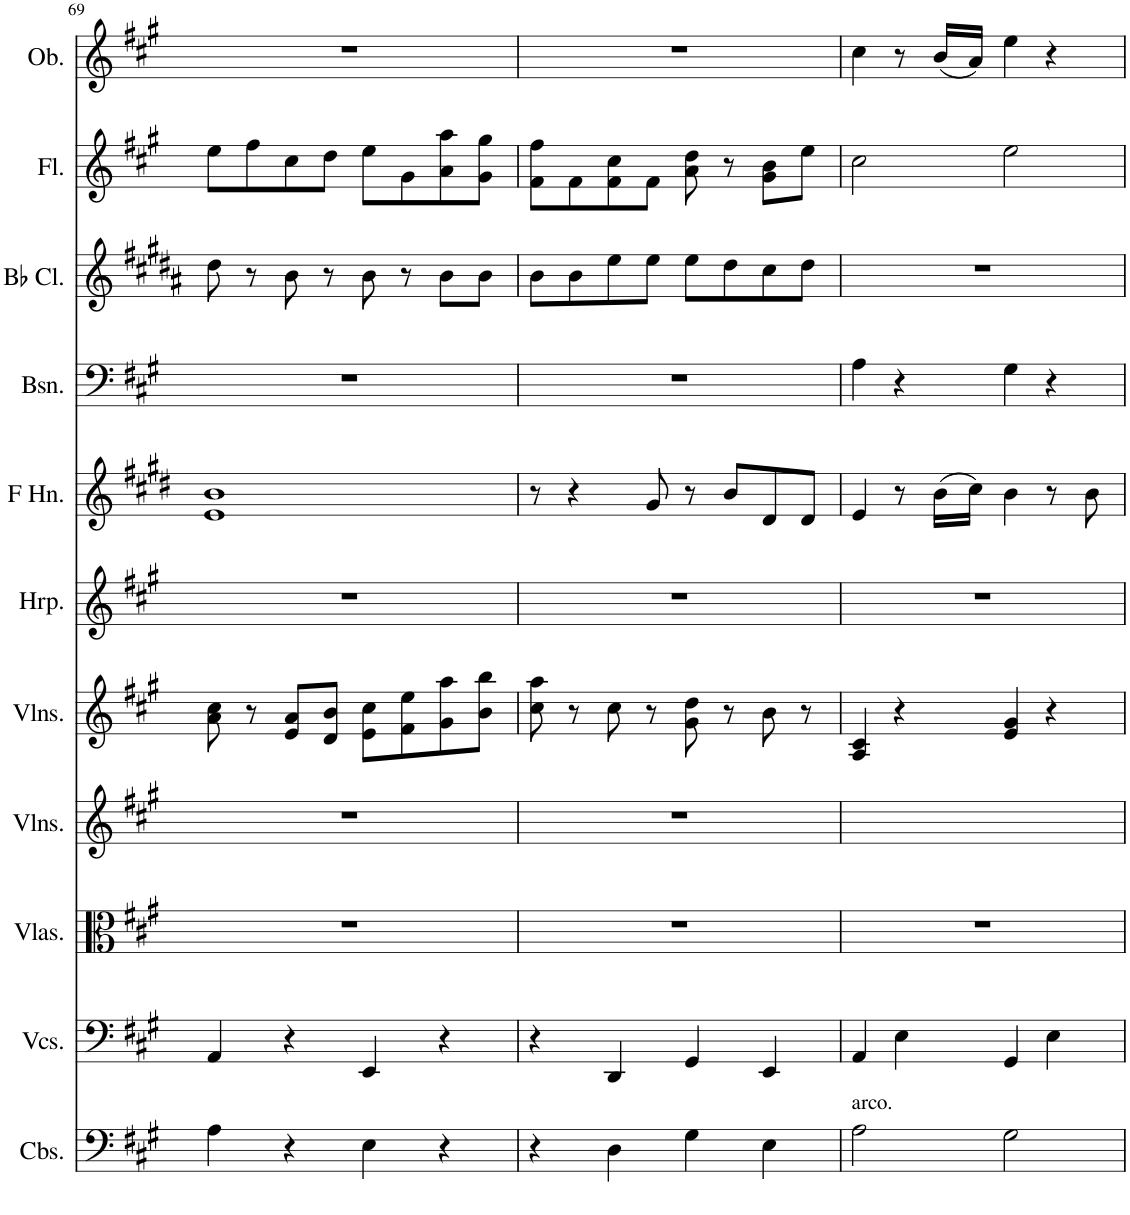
**kern	**kern	**kern	**kern	**kern	**kern	**kern	**kern	**kern	**kern	**kern
*part11	*part10	*part9	*part8	*part7	*part6	*part5	*part4	*part3	*part2	*part1
*staff11	*staff10	*staff9	*staff8	*staff7	*staff6	*staff5	*staff4	*staff3	*staff2	*staff1
*I"Contrabasses	*I"Violoncellos	*I"Violas	*I"Violins	*I"Violins	*I"Harp	*I"Horn in F	*I"Bassoon	*I"Bb Clarinet	*I"Flute	*I"Oboe
*I'Cbs.	*I'Vcs.	*I'Vlas.	*I'Vlns.	*I'Vlns.	*I'Hrp.	*	*I'Bsn.	*I'Bb Cl.	*I'Fl.	*I'Ob.
!!LO:PB:g=z
*clefF4	*clefF4	*clefC3	*clefG2	*clefG2	*clefG2	*clefG2	*clefF4	*clefG2	*clefG2	*clefG2
*Trd7c12	*	*	*	*	*	*Trd4c7	*	*Trd1c2	*	*
*k[f#c#g#]	*k[f#c#g#]	*k[f#c#g#]	*k[f#c#g#]	*k[f#c#g#]	*k[f#c#g#]	*k[f#c#g#d#]	*k[f#c#g#]	*k[f#c#g#d#a#]	*k[f#c#g#]	*k[f#c#g#]
*M4/4	*M4/4	*M4/4	*M4/4	*M4/4	*M4/4	*M4/4	*M4/4	*M4/4	*M4/4	*M4/4
=69	=69	=69	=69	=69	=69	=69	=69	=69	=69	=69
4A\	4AA/	1r	1r	8a\ 8cc#\	1r	1e 1b	1r	8dd#\	8ee\L	1r
.	.	.	.	8r	.	.	.	8r	8ff#\	.
4r	4r	.	.	8e/ 8a/L	.	.	.	8b\	8cc#\	.
.	.	.	.	8d/ 8b/J	.	.	.	8r	8dd\J	.
4E\	4EE/	.	.	8e\ 8cc#\L	.	.	.	8b\	8ee\L	.
.	.	.	.	8f#\ 8ee\	.	.	.	8r	8g#\	.
4r	4r	.	.	8g#\ 8aa\	.	.	.	8b\L	8a\ 8aa\	.
.	.	.	.	8b\ 8bb\J	.	.	.	8b\J	8g#\ 8gg#\J	.
=70	=70	=70	=70	=70	=70	=70	=70	=70	=70	=70
4r	4r	1r	1r	8cc#\ 8aa\	1r	8r	1r	8b\L	8f#\ 8ff#\L	1r
.	.	.	.	8r	.	4r	.	8b\	8f#\	.
4D\	4DD/	.	.	8cc#\	.	.	.	8ee\	8f#\ 8cc#\	.
.	.	.	.	8r	.	8g#/	.	8ee\J	8f#\J	.
4G#\	4GG#/	.	.	8g#\ 8dd\	.	8r	.	8ee\L	8a\ 8dd\	.
.	.	.	.	8r	.	8b/L	.	8dd#\	8r	.
4E\	4EE/	.	.	8b\	.	8d#/	.	8cc#\	8g#\ 8b\L	.
.	.	.	.	8r	.	8d#/J	.	8dd#\J	8ee\J	.
=71	=71	=71	=71	=71	=71	=71	=71	=71	=71	=71
!LO:TX:a:t=arco.	!	!	!	!	!	!	!	!	!	!
2A\	4AA/	1r	1ryy	4A/ 4c#/	1r	4e/	4A\	1r	2cc#\	4cc#\
.	4E\	.	.	4r	.	8r	4r	.	.	8r
.	.	.	.	.	.	(16b\LL	.	.	.	(16b/LL
.	.	.	.	.	.	16cc#\JJ)	.	.	.	16a/JJ)
2G#\	4GG#/	.	.	4e/ 4g#/	.	4b\	4G#\	.	2ee\	4ee\
.	4E\	.	.	4r	.	8r	4r	.	.	4r
.	.	.	.	.	.	8b\	.	.	.	.
=	=	=	=	=	=	=	=	=	=	=
*-	*-	*-	*-	*-	*-	*-	*-	*-	*-	*-
